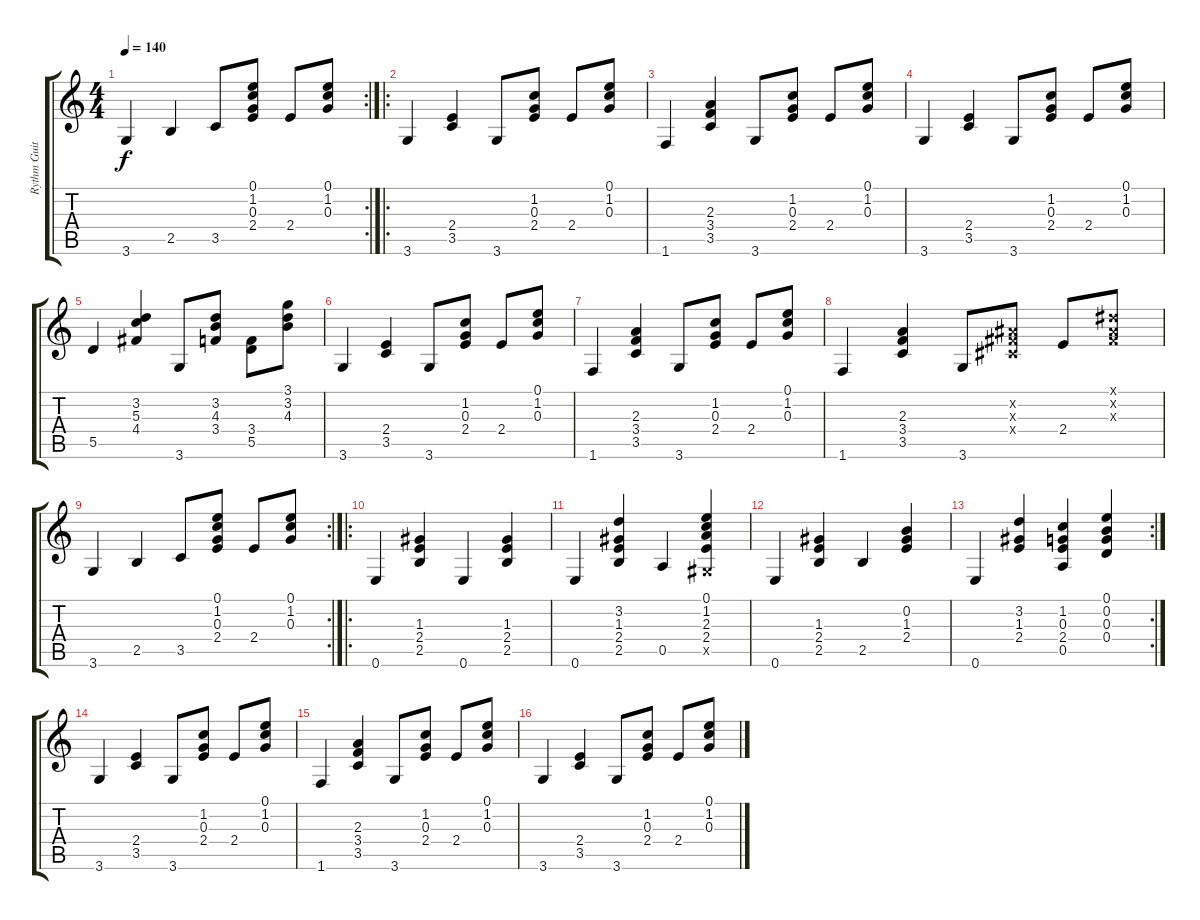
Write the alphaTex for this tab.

\track ("Rythm Guitar" "Rythm Guit") {instrument acousticguitarsteel}
\staff {score tabs}
\tuning (E4 B3 G3 D3 A2 E2) {hide}
\rc 2
\ts (4 4)
\tempo 140
\clef g2
\ks c
3.6.4{dy f} 2.5.4 3.5.8 (0.1 1.2 0.3 2.4).8 2.4.8 (0.1 1.2 0.3).8 |
\ro
3.6.4 (2.4 3.5).4 3.6.8 (1.2 0.3 2.4).8 2.4.8 (0.1 1.2 0.3).8 |
1.6.4 (2.3 3.4 3.5).4 3.6.8 (1.2 0.3 2.4).8 2.4.8 (0.1 1.2 0.3).8 |
3.6.4 (2.4 3.5).4 3.6.8 (1.2 0.3 2.4).8 2.4.8 (0.1 1.2 0.3).8 |
5.5.4 (3.2 5.3 4.4).4 3.6.8 (3.2 4.3 3.4).8 (3.4 5.5).8 (3.1 3.2 4.3).8 |
3.6.4 (2.4 3.5).4 3.6.8 (1.2 0.3 2.4).8 2.4.8 (0.1 1.2 0.3).8 |
1.6.4 (2.3 3.4 3.5).4 3.6.8 (1.2 0.3 2.4).8 2.4.8 (0.1 1.2 0.3).8 |
1.6.4 (2.3 3.4 3.5).4 3.6.8 (-1.2{x} -1.3{x} -1.4{x}).8 2.4.8 (-1.1{x} -1.2{x} -1.3{x}).8 |
\rc 2
3.6.4 2.5.4 3.5.8 (0.1 1.2 0.3 2.4).8 2.4.8 (0.1 1.2 0.3).8 |
\ro
0.6.4 (1.3 2.4 2.5).4 0.6.4 (1.3 2.4 2.5).4 |
0.6.4 (3.2 1.3 2.4 2.5).4 0.5.4 (0.1 1.2 2.3 2.4 -1.5{x}).4 |
0.6.4 (1.3 2.4 2.5).4 2.5.4 (0.2 1.3 2.4).4 |
\rc 2
0.6.4 (3.2 1.3 2.4).4 (1.2 0.3 2.4 0.5).4 (0.1 0.2 0.3 0.4).4 |
3.6.4 (2.4 3.5).4 3.6.8 (1.2 0.3 2.4).8 2.4.8 (0.1 1.2 0.3).8 |
1.6.4 (2.3 3.4 3.5).4 3.6.8 (1.2 0.3 2.4).8 2.4.8 (0.1 1.2 0.3).8 |
3.6.4 (2.4 3.5).4 3.6.8 (1.2 0.3 2.4).8 2.4.8 (0.1 1.2 0.3).8
